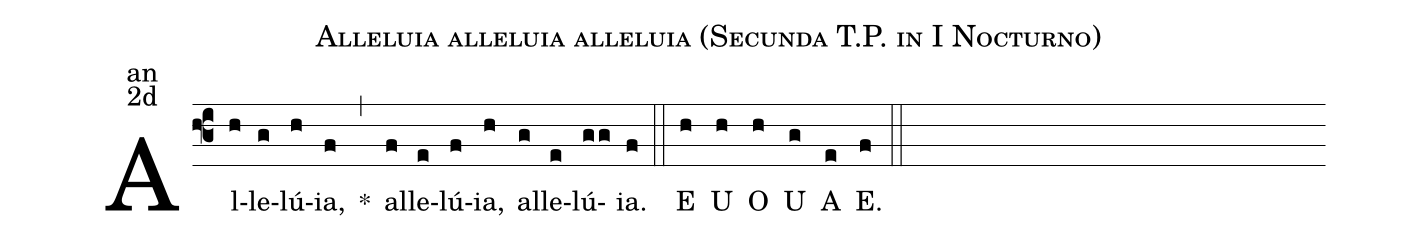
name:Alleluia alleluia alleluia (Secunda T.P. in I Nocturno);
office-part:an;
mode:2d;
%%
(f3) Al(h)le(g)lú(h)ia,(f) <sp>*</sp>(,) al(f)le(e)lú(f)ia,(h) al(g)le(e)lú(gg)ia.(f) (::)
<eu> E(h) U(h) O(h) U(g) A(e) E.(f)  </eu> (::)
